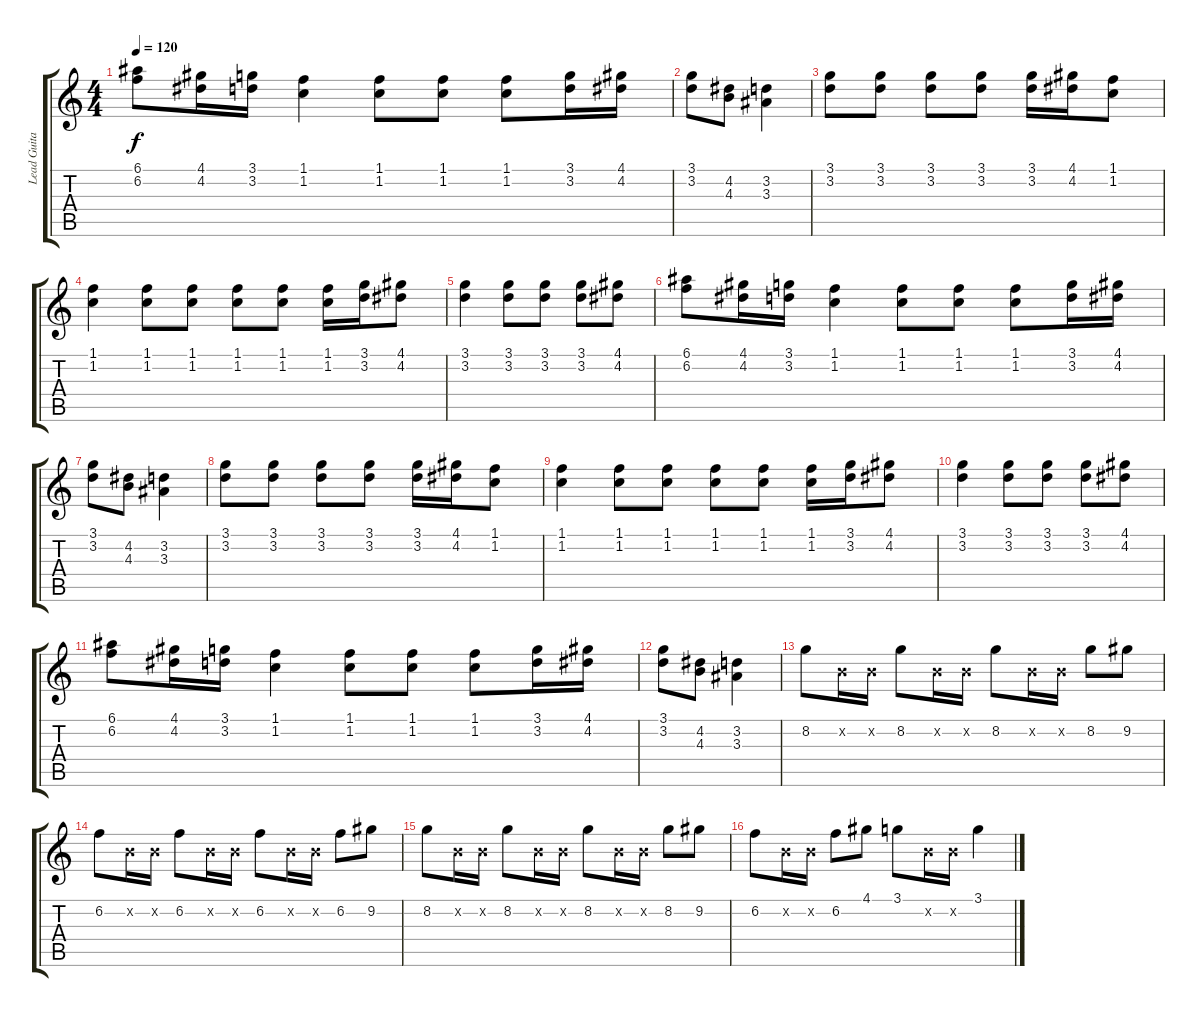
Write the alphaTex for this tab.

\track ("Lead Guitar" "Lead Guita") {instrument distortionguitar}
\staff {score tabs}
\tuning (E4 B3 G3 D3 A2 D2) {hide}
\ts (4 4)
\tempo 120
\clef g2
\ks c
(6.1 6.2).8{dy f} (4.1 4.2).16 (3.1 3.2).16 (1.1 1.2).4 (1.1 1.2).8 (1.1 1.2).8 (1.1 1.2).8 (3.1 3.2).16 (4.1 4.2).16 |
(3.1 3.2).8 (4.2 4.3).8 (3.2 3.3).4 |
(3.1 3.2).8 (3.1 3.2).8 (3.1 3.2).8 (3.1 3.2).8 (3.1 3.2).16 (4.1 4.2).16 (1.1 1.2).8 |
(1.1 1.2).4 (1.1 1.2).8 (1.1 1.2).8 (1.1 1.2).8 (1.1 1.2).8 (1.1 1.2).16 (3.1 3.2).16 (4.1 4.2).8 |
(3.1 3.2).4 (3.1 3.2).8 (3.1 3.2).8 (3.1 3.2).8 (4.1 4.2).8 |
(6.1 6.2).8 (4.1 4.2).16 (3.1 3.2).16 (1.1 1.2).4 (1.1 1.2).8 (1.1 1.2).8 (1.1 1.2).8 (3.1 3.2).16 (4.1 4.2).16 |
(3.1 3.2).8 (4.2 4.3).8 (3.2 3.3).4 |
(3.1 3.2).8 (3.1 3.2).8 (3.1 3.2).8 (3.1 3.2).8 (3.1 3.2).16 (4.1 4.2).16 (1.1 1.2).8 |
(1.1 1.2).4 (1.1 1.2).8 (1.1 1.2).8 (1.1 1.2).8 (1.1 1.2).8 (1.1 1.2).16 (3.1 3.2).16 (4.1 4.2).8 |
(3.1 3.2).4 (3.1 3.2).8 (3.1 3.2).8 (3.1 3.2).8 (4.1 4.2).8 |
(6.1 6.2).8 (4.1 4.2).16 (3.1 3.2).16 (1.1 1.2).4 (1.1 1.2).8 (1.1 1.2).8 (1.1 1.2).8 (3.1 3.2).16 (4.1 4.2).16 |
(3.1 3.2).8 (4.2 4.3).8 (3.2 3.3).4 |
8.2.8 0.2{x}.16 0.2{x}.16 8.2.8 0.2{x}.16 0.2{x}.16 8.2.8 0.2{x}.16 0.2{x}.16 8.2.8 9.2.8 |
6.2.8 0.2{x}.16 0.2{x}.16 6.2.8 0.2{x}.16 0.2{x}.16 6.2.8 0.2{x}.16 0.2{x}.16 6.2.8 9.2.8 |
8.2.8 0.2{x}.16 0.2{x}.16 8.2.8 0.2{x}.16 0.2{x}.16 8.2.8 0.2{x}.16 0.2{x}.16 8.2.8 9.2.8 |
6.2.8 0.2{x}.16 0.2{x}.16 6.2.8 4.1.8 3.1.8 0.2{x}.16 0.2{x}.16 3.1.4
